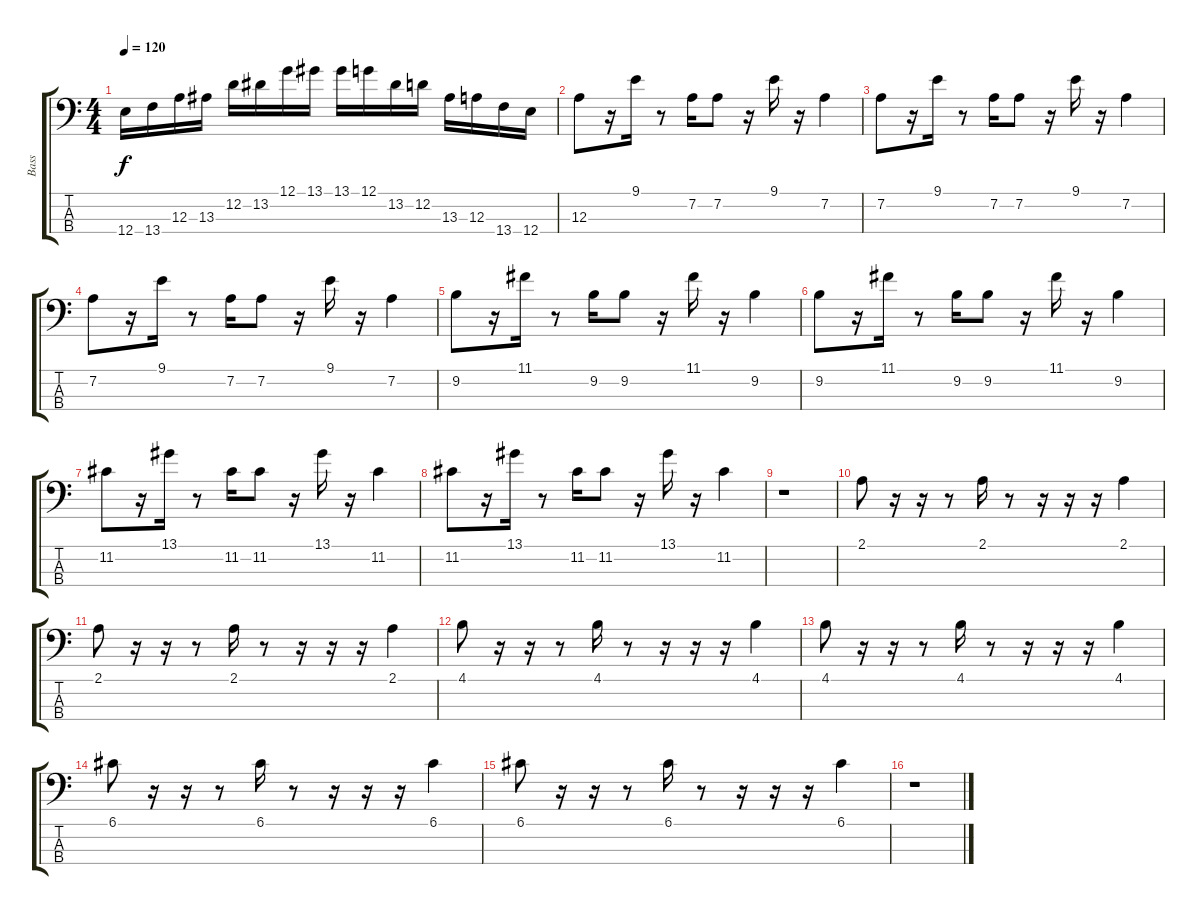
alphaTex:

\track ("Bass" "Bass") {instrument electricbasspick}
\staff {score tabs}
\tuning (G2 D2 A1 E1) {hide}
\ts (4 4)
\tempo 120
\clef f4
\ks c
12.4.16{dy f} 13.4.16 12.3.16 13.3.16 12.2.16 13.2.16 12.1.16 13.1.16 13.1.16 12.1.16 13.2.16 12.2.16 13.3.16 12.3.16 13.4.16 12.4.16 |
12.3.8 r.16 9.1.16 r.8 7.2.16 7.2.8 r.16 9.1.16 r.16 7.2.4 |
7.2.8 r.16 9.1.16 r.8 7.2.16 7.2.8 r.16 9.1.16 r.16 7.2.4 |
7.2.8 r.16 9.1.16 r.8 7.2.16 7.2.8 r.16 9.1.16 r.16 7.2.4 |
9.2.8 r.16 11.1.16 r.8 9.2.16 9.2.8 r.16 11.1.16 r.16 9.2.4 |
9.2.8 r.16 11.1.16 r.8 9.2.16 9.2.8 r.16 11.1.16 r.16 9.2.4 |
11.2.8 r.16 13.1.16 r.8 11.2.16 11.2.8 r.16 13.1.16 r.16 11.2.4 |
11.2.8 r.16 13.1.16 r.8 11.2.16 11.2.8 r.16 13.1.16 r.16 11.2.4 |
r.1 |
2.1.8{volume 13} r.16 r.16 r.8 2.1.16 r.8 r.16 r.16 r.16 2.1.4 |
2.1.8{volume 13} r.16 r.16 r.8 2.1.16 r.8 r.16 r.16 r.16 2.1.4 |
4.1.8{volume 13} r.16 r.16 r.8 4.1.16 r.8 r.16 r.16 r.16 4.1.4 |
4.1.8 r.16 r.16 r.8 4.1.16 r.8 r.16 r.16 r.16 4.1.4 |
6.1.8 r.16 r.16 r.8 6.1.16 r.8 r.16 r.16 r.16 6.1.4 |
6.1.8 r.16 r.16 r.8 6.1.16 r.8 r.16 r.16 r.16 6.1.4 |
r.1
